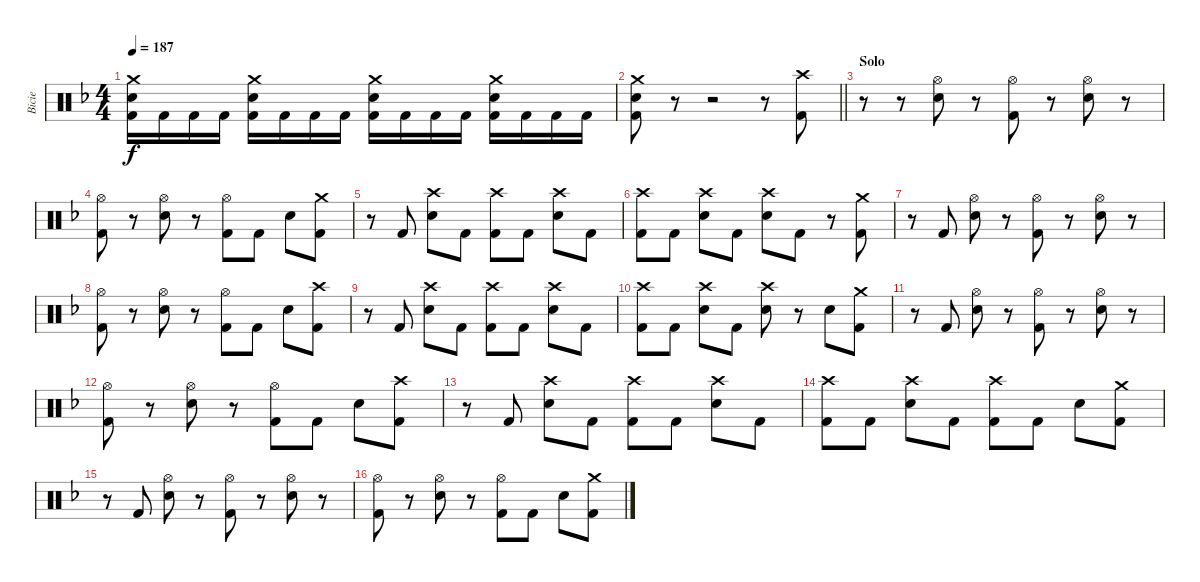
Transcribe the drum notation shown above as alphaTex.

\track ("Bicie" "Bicie") {instrument percussion}
\staff {score}
\articulation defaults
\ts (4 4)
\tempo 187
\clef neutral
\ks dminor
("Crash medium (hit)" "Electric Snare (hit)" "Kick (hit) 2").16{dy f} "Kick (hit) 2".16 "Kick (hit) 2".16 "Kick (hit) 2".16 ("Crash medium (hit)" "Electric Snare (hit)" "Kick (hit) 2").16 "Kick (hit) 2".16 "Kick (hit) 2".16 "Kick (hit) 2".16 ("Crash medium (hit)" "Electric Snare (hit)" "Kick (hit) 2").16 "Kick (hit) 2".16 "Kick (hit) 2".16 "Kick (hit) 2".16 ("Crash medium (hit)" "Electric Snare (hit)" "Kick (hit) 2").16 "Kick (hit) 2".16 "Kick (hit) 2".16 "Kick (hit) 2".16 |
\barLineRight lightlight
("Crash medium (hit)" "Electric Snare (hit)" "Kick (hit) 2").8 r.8 r.2 r.8 ("Crash high (hit)" "Kick (hit) 2").8 |
\section ("" "Solo")
r.8 r.8 ("Hi-Hat (open)" "Electric Snare (hit)").8 r.8 ("Hi-Hat (open)" "Kick (hit) 2").8 r.8 ("Hi-Hat (open)" "Electric Snare (hit)").8 r.8 |
("Hi-Hat (open)" "Kick (hit) 2").8 r.8 ("Hi-Hat (open)" "Electric Snare (hit)").8 r.8 ("Hi-Hat (open)" "Kick (hit) 2").8 "Kick (hit) 2".8 "Electric Snare (hit)".8 ("Crash medium (hit)" "Kick (hit) 2").8 |
r.8 "Kick (hit) 2".8 ("Crash high (hit)" "Electric Snare (hit)").8 "Kick (hit) 2".8 ("Crash high (hit)" "Kick (hit) 2").8 "Kick (hit) 2".8 ("Crash high (hit)" "Electric Snare (hit)").8 "Kick (hit) 2".8 |
("Crash high (hit)" "Kick (hit) 2").8 "Kick (hit) 2".8 ("Crash high (hit)" "Electric Snare (hit)").8 "Kick (hit) 2".8 ("Crash high (hit)" "Electric Snare (hit)").8 "Kick (hit) 2".8 r.8 ("Crash medium (hit)" "Kick (hit) 2").8 |
r.8 "Kick (hit) 2".8 ("Hi-Hat (open)" "Electric Snare (hit)").8 r.8 ("Hi-Hat (open)" "Kick (hit) 2").8 r.8 ("Hi-Hat (open)" "Electric Snare (hit)").8 r.8 |
("Hi-Hat (open)" "Kick (hit) 2").8 r.8 ("Hi-Hat (open)" "Electric Snare (hit)").8 r.8 ("Hi-Hat (open)" "Kick (hit) 2").8 "Kick (hit) 2".8 "Electric Snare (hit)".8 ("Crash high (hit)" "Kick (hit) 2").8 |
r.8 "Kick (hit) 2".8 ("Crash high (hit)" "Electric Snare (hit)").8 "Kick (hit) 2".8 ("Crash high (hit)" "Kick (hit) 2").8 "Kick (hit) 2".8 ("Crash high (hit)" "Electric Snare (hit)").8 "Kick (hit) 2".8 |
("Crash high (hit)" "Kick (hit) 2").8 "Kick (hit) 2".8 ("Crash high (hit)" "Electric Snare (hit)").8 "Kick (hit) 2".8 ("Crash high (hit)" "Electric Snare (hit)").8 r.8 "Electric Snare (hit)".8 ("Crash medium (hit)" "Kick (hit) 2").8 |
r.8 "Kick (hit) 2".8 ("Hi-Hat (open)" "Electric Snare (hit)").8 r.8 ("Hi-Hat (open)" "Kick (hit) 2").8 r.8 ("Hi-Hat (open)" "Electric Snare (hit)").8 r.8 |
("Hi-Hat (open)" "Kick (hit) 2").8 r.8 ("Hi-Hat (open)" "Electric Snare (hit)").8 r.8 ("Hi-Hat (open)" "Kick (hit) 2").8 "Kick (hit) 2".8 "Electric Snare (hit)".8 ("Crash high (hit)" "Kick (hit) 2").8 |
r.8 "Kick (hit) 2".8 ("Crash high (hit)" "Electric Snare (hit)").8 "Kick (hit) 2".8 ("Crash high (hit)" "Kick (hit) 2").8 "Kick (hit) 2".8 ("Crash high (hit)" "Electric Snare (hit)").8 "Kick (hit) 2".8 |
("Crash high (hit)" "Kick (hit) 2").8 "Kick (hit) 2".8 ("Crash high (hit)" "Electric Snare (hit)").8 "Kick (hit) 2".8 ("Crash high (hit)" "Kick (hit) 2").8 "Kick (hit) 2".8 "Electric Snare (hit)".8 ("Crash medium (hit)" "Kick (hit) 2").8 |
r.8 "Kick (hit) 2".8 ("Hi-Hat (open)" "Electric Snare (hit)").8 r.8 ("Hi-Hat (open)" "Kick (hit) 2").8 r.8 ("Hi-Hat (open)" "Electric Snare (hit)").8 r.8 |
("Hi-Hat (open)" "Kick (hit) 2").8 r.8 ("Hi-Hat (open)" "Electric Snare (hit)").8 r.8 ("Hi-Hat (open)" "Kick (hit) 2").8 "Kick (hit) 2".8 "Electric Snare (hit)".8 ("Crash medium (hit)" "Kick (hit) 2").8
